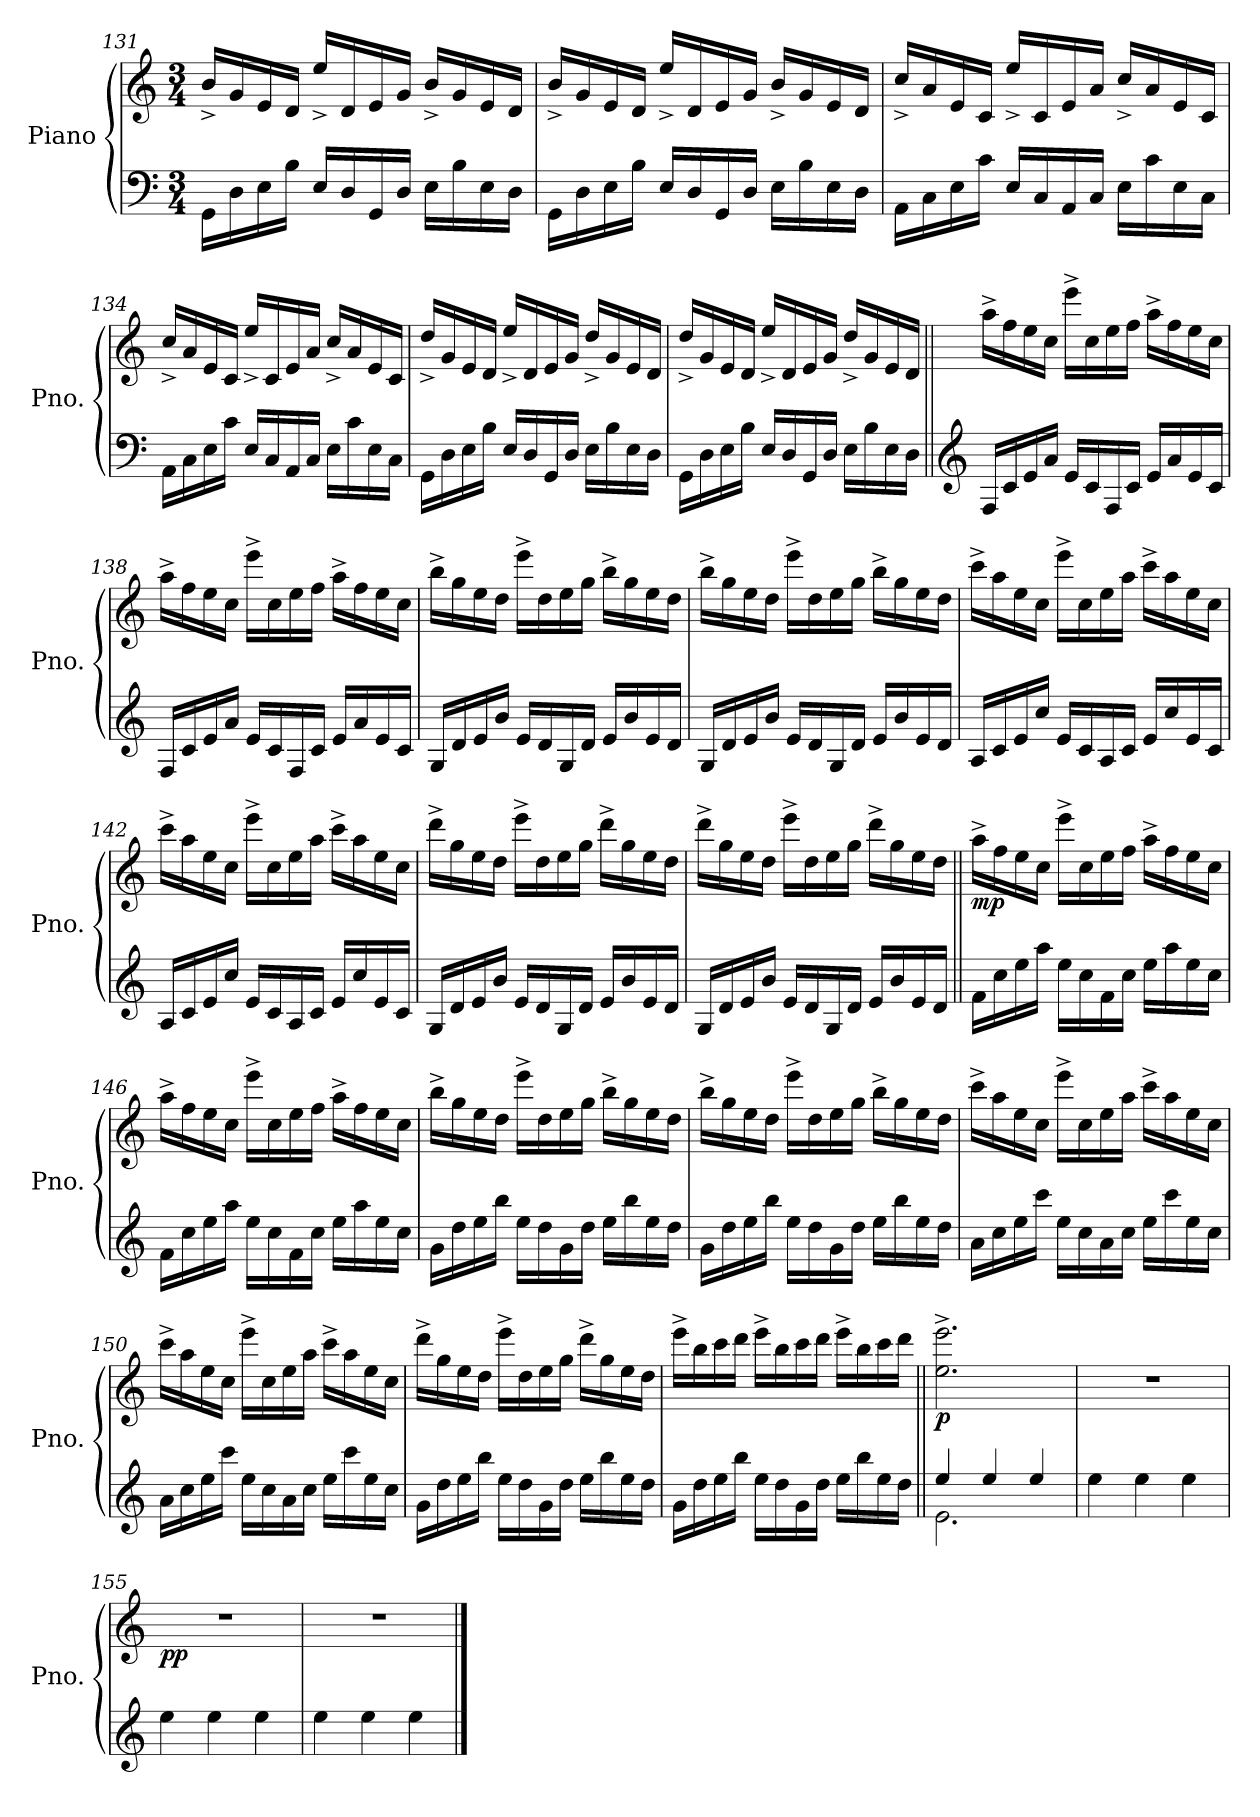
**kern	**kern	**dynam
*part1	*part1	*part1
*staff2	*staff1	*staff1/2
*I"Piano	*	*
*I'Pno.	*	*
*clefF4	*clefG2	*
*k[]	*k[]	*
*M3/4	*M3/4	*
=131	=131	=131
16GG\LL	16b^/LL	.
16D\	16g/	.
16E\	16e/	.
16B\JJ	16d/JJ	.
16E/LL	16ee^/LL	.
16D/	16d/	.
16GG/	16e/	.
16D/JJ	16g/JJ	.
16E\LL	16b^/LL	.
16B\	16g/	.
16E\	16e/	.
16D\JJ	16d/JJ	.
!!LO:LB:g=z
=132	=132	=132
16GG\LL	16b^/LL	.
16D\	16g/	.
16E\	16e/	.
16B\JJ	16d/JJ	.
16E/LL	16ee^/LL	.
16D/	16d/	.
16GG/	16e/	.
16D/JJ	16g/JJ	.
16E\LL	16b^/LL	.
16B\	16g/	.
16E\	16e/	.
16D\JJ	16d/JJ	.
=133	=133	=133
16AA\LL	16cc^/LL	.
16C\	16a/	.
16E\	16e/	.
16c\JJ	16c/JJ	.
16E/LL	16ee^/LL	.
16C/	16c/	.
16AA/	16e/	.
16C/JJ	16a/JJ	.
16E\LL	16cc^/LL	.
16c\	16a/	.
16E\	16e/	.
16C\JJ	16c/JJ	.
!!LO:PB:g=z
=134	=134	=134
16AA\LL	16cc^/LL	.
16C\	16a/	.
16E\	16e/	.
16c\JJ	16c/JJ	.
16E/LL	16ee^/LL	.
16C/	16c/	.
16AA/	16e/	.
16C/JJ	16a/JJ	.
16E\LL	16cc^/LL	.
16c\	16a/	.
16E\	16e/	.
16C\JJ	16c/JJ	.
=135	=135	=135
16GG\LL	16dd^/LL	.
16D\	16g/	.
16E\	16e/	.
16B\JJ	16d/JJ	.
16E/LL	16ee^/LL	.
16D/	16d/	.
16GG/	16e/	.
16D/JJ	16g/JJ	.
16E\LL	16dd^/LL	.
16B\	16g/	.
16E\	16e/	.
16D\JJ	16d/JJ	.
!!LO:LB:g=z
=136	=136	=136
16GG\LL	16dd^/LL	.
16D\	16g/	.
16E\	16e/	.
16B\JJ	16d/JJ	.
16E/LL	16ee^/LL	.
16D/	16d/	.
16GG/	16e/	.
16D/JJ	16g/JJ	.
16E\LL	16dd^/LL	.
16B\	16g/	.
16E\	16e/	.
16D\JJ	16d/JJ	.
=137||	=137||	=137||
*clefG2	*	*
16F/LL	16aa^\LL	.
16c/	16ff\	.
16e/	16ee\	.
16a/JJ	16cc\JJ	.
16e/LL	16eee^\LL	.
16c/	16cc\	.
16F/	16ee\	.
16c/JJ	16ff\JJ	.
16e/LL	16aa^\LL	.
16a/	16ff\	.
16e/	16ee\	.
16c/JJ	16cc\JJ	.
!!LO:LB:g=z
=138	=138	=138
16F/LL	16aa^\LL	.
16c/	16ff\	.
16e/	16ee\	.
16a/JJ	16cc\JJ	.
16e/LL	16eee^\LL	.
16c/	16cc\	.
16F/	16ee\	.
16c/JJ	16ff\JJ	.
16e/LL	16aa^\LL	.
16a/	16ff\	.
16e/	16ee\	.
16c/JJ	16cc\JJ	.
=139	=139	=139
16G/LL	16bb^\LL	.
16d/	16gg\	.
16e/	16ee\	.
16b/JJ	16dd\JJ	.
16e/LL	16eee^\LL	.
16d/	16dd\	.
16G/	16ee\	.
16d/JJ	16gg\JJ	.
16e/LL	16bb^\LL	.
16b/	16gg\	.
16e/	16ee\	.
16d/JJ	16dd\JJ	.
!!LO:LB:g=z
=140	=140	=140
16G/LL	16bb^\LL	.
16d/	16gg\	.
16e/	16ee\	.
16b/JJ	16dd\JJ	.
16e/LL	16eee^\LL	.
16d/	16dd\	.
16G/	16ee\	.
16d/JJ	16gg\JJ	.
16e/LL	16bb^\LL	.
16b/	16gg\	.
16e/	16ee\	.
16d/JJ	16dd\JJ	.
=141	=141	=141
16A/LL	16ccc^\LL	.
16c/	16aa\	.
16e/	16ee\	.
16cc/JJ	16cc\JJ	.
16e/LL	16eee^\LL	.
16c/	16cc\	.
16A/	16ee\	.
16c/JJ	16aa\JJ	.
16e/LL	16ccc^\LL	.
16cc/	16aa\	.
16e/	16ee\	.
16c/JJ	16cc\JJ	.
!!LO:LB:g=z
=142	=142	=142
16A/LL	16ccc^\LL	.
16c/	16aa\	.
16e/	16ee\	.
16cc/JJ	16cc\JJ	.
16e/LL	16eee^\LL	.
16c/	16cc\	.
16A/	16ee\	.
16c/JJ	16aa\JJ	.
16e/LL	16ccc^\LL	.
16cc/	16aa\	.
16e/	16ee\	.
16c/JJ	16cc\JJ	.
=143	=143	=143
16G/LL	16ddd^\LL	.
16d/	16gg\	.
16e/	16ee\	.
16b/JJ	16dd\JJ	.
16e/LL	16eee^\LL	.
16d/	16dd\	.
16G/	16ee\	.
16d/JJ	16gg\JJ	.
16e/LL	16ddd^\LL	.
16b/	16gg\	.
16e/	16ee\	.
16d/JJ	16dd\JJ	.
!!LO:PB:g=z
=144	=144	=144
16G/LL	16ddd^\LL	.
16d/	16gg\	.
16e/	16ee\	.
16b/JJ	16dd\JJ	.
16e/LL	16eee^\LL	.
16d/	16dd\	.
16G/	16ee\	.
16d/JJ	16gg\JJ	.
16e/LL	16ddd^\LL	.
16b/	16gg\	.
16e/	16ee\	.
16d/JJ	16dd\JJ	.
=145||	=145||	=145||
*	*8va	*
!	!	!LO:DY:b
16f\LL	16aaa^\LL	mp
16cc\	16fff\	.
16ee\	16eee\	.
16aa\JJ	16ccc\JJ	.
16ee\LL	16eeee^\LL	.
16cc\	16ccc\	.
16f\	16eee\	.
16cc\JJ	16fff\JJ	.
16ee\LL	16aaa^\LL	.
16aa\	16fff\	.
16ee\	16eee\	.
16cc\JJ	16ccc\JJ	.
!!LO:LB:g=z
=146	=146	=146
16f\LL	16aaa^\LL	.
16cc\	16fff\	.
16ee\	16eee\	.
16aa\JJ	16ccc\JJ	.
16ee\LL	16eeee^\LL	.
16cc\	16ccc\	.
16f\	16eee\	.
16cc\JJ	16fff\JJ	.
16ee\LL	16aaa^\LL	.
16aa\	16fff\	.
16ee\	16eee\	.
16cc\JJ	16ccc\JJ	.
=147	=147	=147
16g\LL	16bbb^\LL	.
16dd\	16ggg\	.
16ee\	16eee\	.
16bb\JJ	16ddd\JJ	.
16ee\LL	16eeee^\LL	.
16dd\	16ddd\	.
16g\	16eee\	.
16dd\JJ	16ggg\JJ	.
16ee\LL	16bbb^\LL	.
16bb\	16ggg\	.
16ee\	16eee\	.
16dd\JJ	16ddd\JJ	.
!!LO:LB:g=z
=148	=148	=148
16g\LL	16bbb^\LL	.
16dd\	16ggg\	.
16ee\	16eee\	.
16bb\JJ	16ddd\JJ	.
16ee\LL	16eeee^\LL	.
16dd\	16ddd\	.
16g\	16eee\	.
16dd\JJ	16ggg\JJ	.
16ee\LL	16bbb^\LL	.
16bb\	16ggg\	.
16ee\	16eee\	.
16dd\JJ	16ddd\JJ	.
=149	=149	=149
16a\LL	16cccc^\LL	.
16cc\	16aaa\	.
16ee\	16eee\	.
16ccc\JJ	16ccc\JJ	.
16ee\LL	16eeee^\LL	.
16cc\	16ccc\	.
16a\	16eee\	.
16cc\JJ	16aaa\JJ	.
16ee\LL	16cccc^\LL	.
16ccc\	16aaa\	.
16ee\	16eee\	.
16cc\JJ	16ccc\JJ	.
!!LO:LB:g=z
=150	=150	=150
16a\LL	16cccc^\LL	.
16cc\	16aaa\	.
16ee\	16eee\	.
16ccc\JJ	16ccc\JJ	.
16ee\LL	16eeee^\LL	.
16cc\	16ccc\	.
16a\	16eee\	.
16cc\JJ	16aaa\JJ	.
16ee\LL	16cccc^\LL	.
16ccc\	16aaa\	.
16ee\	16eee\	.
16cc\JJ	16ccc\JJ	.
=151	=151	=151
16g\LL	16dddd^\LL	.
16dd\	16ggg\	.
16ee\	16eee\	.
16bb\JJ	16ddd\JJ	.
16ee\LL	16eeee^\LL	.
16dd\	16ddd\	.
16g\	16eee\	.
16dd\JJ	16ggg\JJ	.
16ee\LL	16dddd^\LL	.
16bb\	16ggg\	.
16ee\	16eee\	.
16dd\JJ	16ddd\JJ	.
!!LO:LB:g=z
=152	=152	=152
16g\LL	16eeee^\LL	.
16dd\	16bbb\	.
16ee\	16cccc\	.
16bb\JJ	16dddd\JJ	.
16ee\LL	16eeee^\LL	.
16dd\	16bbb\	.
16g\	16cccc\	.
16dd\JJ	16dddd\JJ	.
16ee\LL	16eeee^\LL	.
16bb\	16bbb\	.
16ee\	16cccc\	.
16dd\JJ	16dddd\JJ	.
=153||	=153||	=153||
*^	*	*
!	!	!	!LO:DY:b
4ee/	2.e\	2.eee\^ 2.eeee\^	p
4ee/	.	.	.
4ee/	.	.	.
*v	*v	*	*
=154	=154	=154
*	*X8va	*
4ee\	2.r	.
4ee\	.	.
4ee\	.	.
=155	=155	=155
!	!	!LO:DY:b
4ee\	2.r	pp
4ee\	.	.
4ee\	.	.
=156	=156	=156
4ee\	2.r	.
4ee\	.	.
4ee\	.	.
==	==	==
*-	*-	*-
